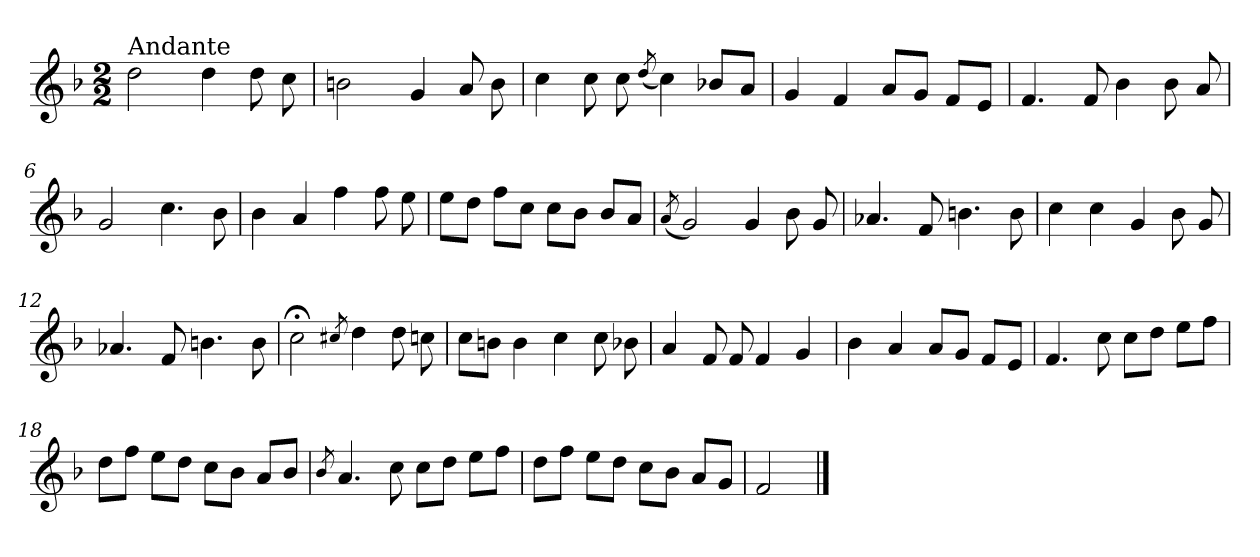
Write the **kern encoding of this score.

**kern
*part1
*staff1
*clefG2
*k[b-]
*F:
*M2/2
=1
!LO:TX:a:t=Andante
2dd\
4dd\
8dd\
8cc\
=2
2bn\
4g/
8a/
8b\
=3
4cc\
8cc\
8cc\
(<8qdd/
4cc\)
8b-X/L
8a/J
=4
4g/
4f/
8a/L
8g/J
8f/L
8e/J
=5
4.f/
8f/
4b-\
8b-\
8a/
!!LO:LB:g=z
=6
2g/
4.cc\
8b-\
=7
4b-\
4a/
4ff\
8ff\
8ee\
=8
8ee\L
8dd\J
8ff\L
8cc\J
8cc\L
8b-\J
8b-/L
8a/J
=9
(<8qa/
2g/)
4g/
8b-\
8g/
=10
4.a-X/
8f/
4.bn\
8b\
!!LO:LB:g=z
=11
4cc\
4cc\
4g/
8b-\
8g/
=12
4.a-X/
8f/
4.bn\
8b\
=13
2cc;<\
8qcc#X/
4dd\
8dd\
8ccn\
=14
8cc\L
8bn\J
4b\
4cc\
8cc\
8b-X\
=15
4a/
8f/
8f/
4f/
4g/
!!LO:LB:g=z
=16
4b-\
4a/
8a/L
8g/J
8f/L
8e/J
=17
4.f/
8cc\
8cc\L
8dd\J
8ee\L
8ff\J
=18
8dd\L
8ff\J
8ee\L
8dd\J
8cc\L
8b-\J
8a/L
8b-/J
=19
8qb-/
4.a/
8cc\
8cc\L
8dd\J
8ee\L
8ff\J
=20
8dd\L
8ff\J
8ee\L
8dd\J
8cc\L
8b-\J
8a/L
8g/J
!!LO:LB:g=z
=21
2f/
==
*-
